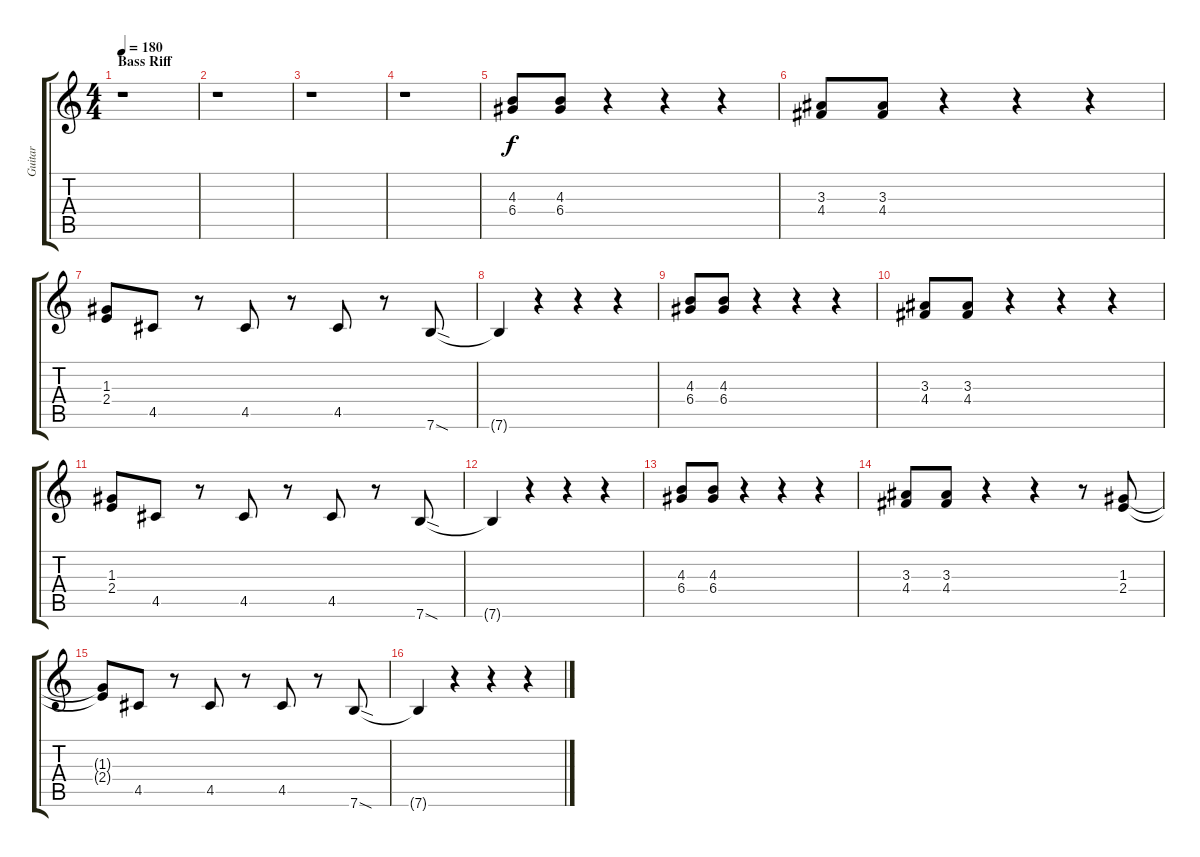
\track ("Guitar" "Guitar") {instrument electricguitarmuted}
\staff {score tabs}
\tuning (E4 B3 G3 D3 A2 E2) {hide}
\ts (4 4)
\section ("" "Bass Riff")
\tempo 180
\clef g2
\ks c
r.1{dy f instrument electricguitarmuted} |
r.1 |
r.1 |
r.1 |
(4.3 6.4).8 (4.3 6.4).8 r.4 r.4 r.4 |
(3.3 4.4).8 (3.3 4.4).8 r.4 r.4 r.4 |
(1.3 2.4).8 4.5.8 r.8 4.5.8 r.8 4.5.8 r.8 7.6{sod}.8 |
7.6{t}.4 r.4 r.4 r.4 |
(4.3 6.4).8 (4.3 6.4).8 r.4 r.4 r.4 |
(3.3 4.4).8 (3.3 4.4).8 r.4 r.4 r.4 |
(1.3 2.4).8 4.5.8 r.8 4.5.8 r.8 4.5.8 r.8 7.6{sod}.8 |
7.6{t}.4 r.4 r.4 r.4 |
(4.3 6.4).8 (4.3 6.4).8 r.4 r.4 r.4 |
(3.3 4.4).8 (3.3 4.4).8 r.4 r.4 r.8 (1.3 2.4).8 |
(1.3{t} 2.4{t}).8 4.5.8 r.8 4.5.8 r.8 4.5.8 r.8 7.6{sod}.8 |
7.6{t}.4 r.4 r.4 r.4
